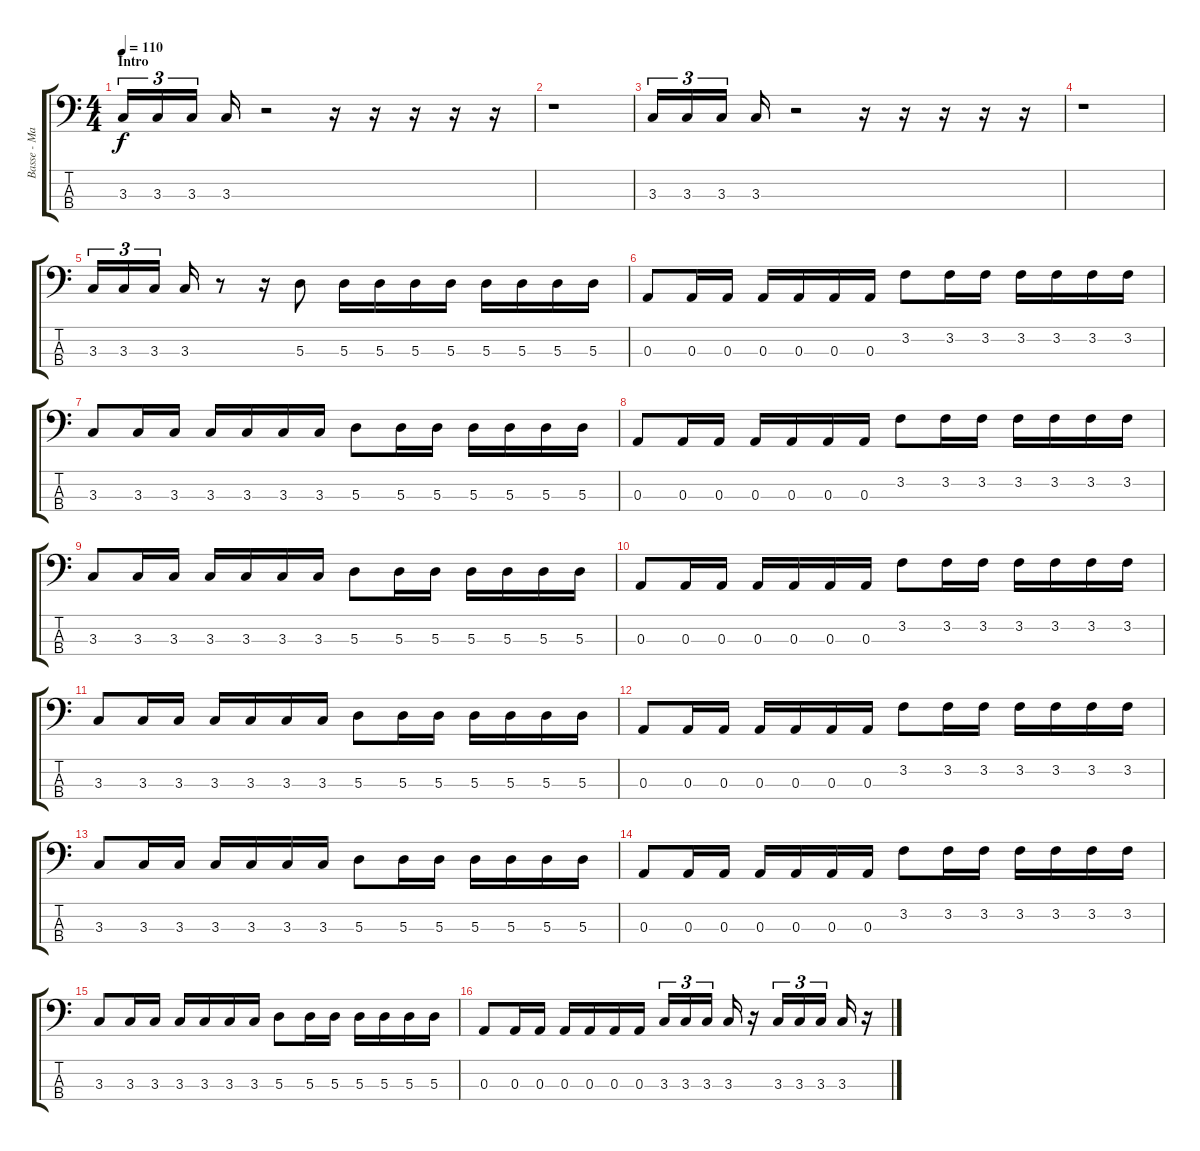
\track ("Basse - Mark Hoppus" "Basse - Ma") {instrument electricbasspick}
\staff {score tabs}
\tuning (G2 D2 A1 E1) {hide}
\ts (4 4)
\section ("" "Intro")
\tempo 110
\clef f4
\ks c
3.3.16{tu (3 2) dy f instrument electricbasspick} 3.3.16{tu (3 2)} 3.3.16{tu (3 2)} 3.3.16 r.2 r.16 r.16 r.16 r.16 r.16 |
r.1 |
3.3.16{tu (3 2)} 3.3.16{tu (3 2)} 3.3.16{tu (3 2)} 3.3.16 r.2 r.16 r.16 r.16 r.16 r.16 |
r.1 |
3.3.16{tu (3 2)} 3.3.16{tu (3 2)} 3.3.16{tu (3 2)} 3.3.16 r.8 r.16 5.3.8 5.3.16 5.3.16 5.3.16 5.3.16 5.3.16 5.3.16 5.3.16 5.3.16 |
0.3.8 0.3.16 0.3.16 0.3.16 0.3.16 0.3.16 0.3.16 3.2.8 3.2.16 3.2.16 3.2.16 3.2.16 3.2.16 3.2.16 |
3.3.8 3.3.16 3.3.16 3.3.16 3.3.16 3.3.16 3.3.16 5.3.8 5.3.16 5.3.16 5.3.16 5.3.16 5.3.16 5.3.16 |
0.3.8 0.3.16 0.3.16 0.3.16 0.3.16 0.3.16 0.3.16 3.2.8 3.2.16 3.2.16 3.2.16 3.2.16 3.2.16 3.2.16 |
3.3.8 3.3.16 3.3.16 3.3.16 3.3.16 3.3.16 3.3.16 5.3.8 5.3.16 5.3.16 5.3.16 5.3.16 5.3.16 5.3.16 |
0.3.8 0.3.16 0.3.16 0.3.16 0.3.16 0.3.16 0.3.16 3.2.8 3.2.16 3.2.16 3.2.16 3.2.16 3.2.16 3.2.16 |
3.3.8 3.3.16 3.3.16 3.3.16 3.3.16 3.3.16 3.3.16 5.3.8 5.3.16 5.3.16 5.3.16 5.3.16 5.3.16 5.3.16 |
0.3.8 0.3.16 0.3.16 0.3.16 0.3.16 0.3.16 0.3.16 3.2.8 3.2.16 3.2.16 3.2.16 3.2.16 3.2.16 3.2.16 |
3.3.8 3.3.16 3.3.16 3.3.16 3.3.16 3.3.16 3.3.16 5.3.8 5.3.16 5.3.16 5.3.16 5.3.16 5.3.16 5.3.16 |
0.3.8 0.3.16 0.3.16 0.3.16 0.3.16 0.3.16 0.3.16 3.2.8 3.2.16 3.2.16 3.2.16 3.2.16 3.2.16 3.2.16 |
3.3.8 3.3.16 3.3.16 3.3.16 3.3.16 3.3.16 3.3.16 5.3.8 5.3.16 5.3.16 5.3.16 5.3.16 5.3.16 5.3.16 |
0.3.8 0.3.16 0.3.16 0.3.16 0.3.16 0.3.16 0.3.16 3.3.16{tu (3 2)} 3.3.16{tu (3 2)} 3.3.16{tu (3 2)} 3.3.16 r.16 3.3.16{tu (3 2)} 3.3.16{tu (3 2)} 3.3.16{tu (3 2)} 3.3.16 r.16
